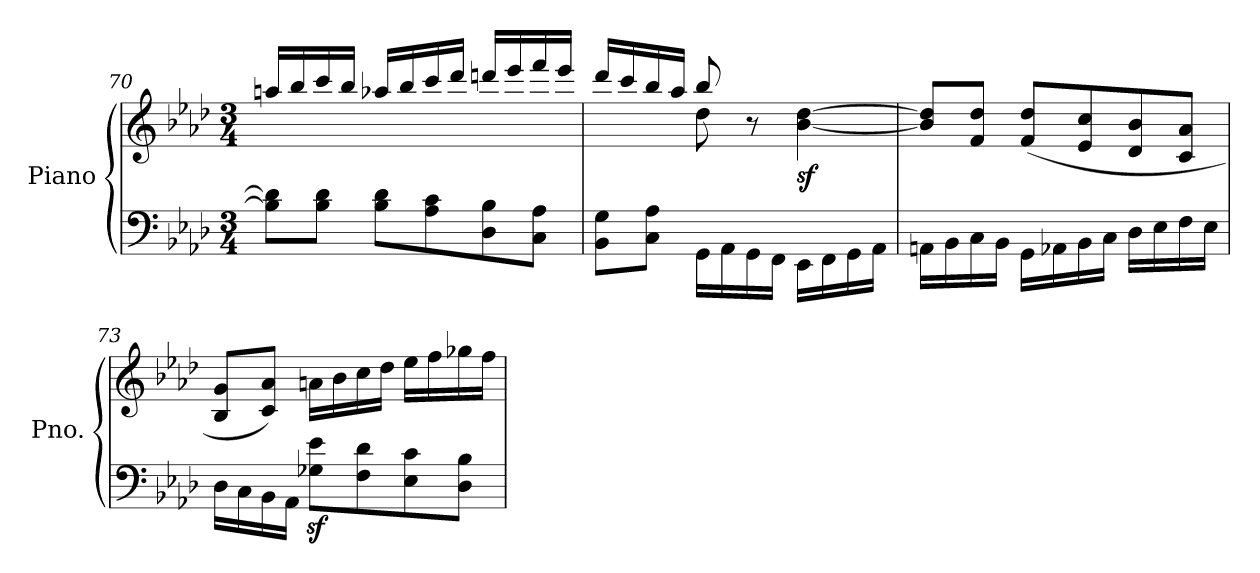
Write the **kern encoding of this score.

**kern	**kern	**dynam
*part1	*part1	*part1
*staff2	*staff1	*staff1/2
*I"Piano	*	*
*I'Pno.	*	*
*clefF4	*clefG2	*
*k[b-e-a-d-]	*k[b-e-a-d-]	*
*M3/4	*M3/4	*
=70	=70	=70
8B-\] 8d-\]L	16aan/LL	.
.	16bb-/	.
8B-\ 8d-\J	16ccc/	.
.	16bb-/JJ	.
8B-\ 8d-\L	16aa-X/LL	.
.	16bb-/	.
8A-\ 8c\	16ccc/	.
.	16ddd-/JJ	.
8D-\ 8B-\	16dddn/LL	.
.	16eee-/	.
8C\ 8A-\J	16fff/	.
.	16eee-/JJ	.
!!LO:PB:g=z
=71	=71	=71
*	*^	*
8BB-\ 8G\L	16ddd-/LL	4ryy	.
.	16ccc/	.	.
8C\ 8A-\J	16bb-/	.	.
.	16aa-/JJ	.	.
16GG\LL	8bb-/	8dd-\	.
16AA-\	.	.	.
16GG\	8r	4.ryy	.
16FF\JJ	.	.	.
!	!	!	!LO:DY:b
16EE-\LL	[<4b-\ [4dd-\	.	sf
16FF\	.	.	.
16GG\	.	.	.
16AA-\JJ	.	.	.
*	*v	*v	*
=72	=72	=72
16AAn\LL	8b-/] 8dd-/]L	.
16BB-\	.	.
16C\	8f/ 8dd-/J	.
16BB-\JJ	.	.
16GG\LL	(8f/ 8dd-/L	.
16AA-X\	.	.
16BB-\	8e-/ 8cc/	.
16C\JJ	.	.
16D-\LL	8d-/ 8b-/	.
16E-\	.	.
16F\	8c/ 8a-/J	.
16E-\JJ	.	.
!!LO:LB:g=z
=73	=73	=73
16D-\LL	8B-/ 8g/L	.
16C\	.	.
16BB-\	8c/ 8a-/J)	.
16AA-\JJ	.	.
8G-X\z< 8e-\z<L	16an\LL	.
.	16b-\	.
8F\ 8d-\	16cc\	.
.	16dd-\JJ	.
8E-\ 8c\	16ee-\LL	.
.	16ff\	.
8D-\ 8B-\J	16gg-X\	.
.	16ff\JJ	.
=	=	=
*-	*-	*-
